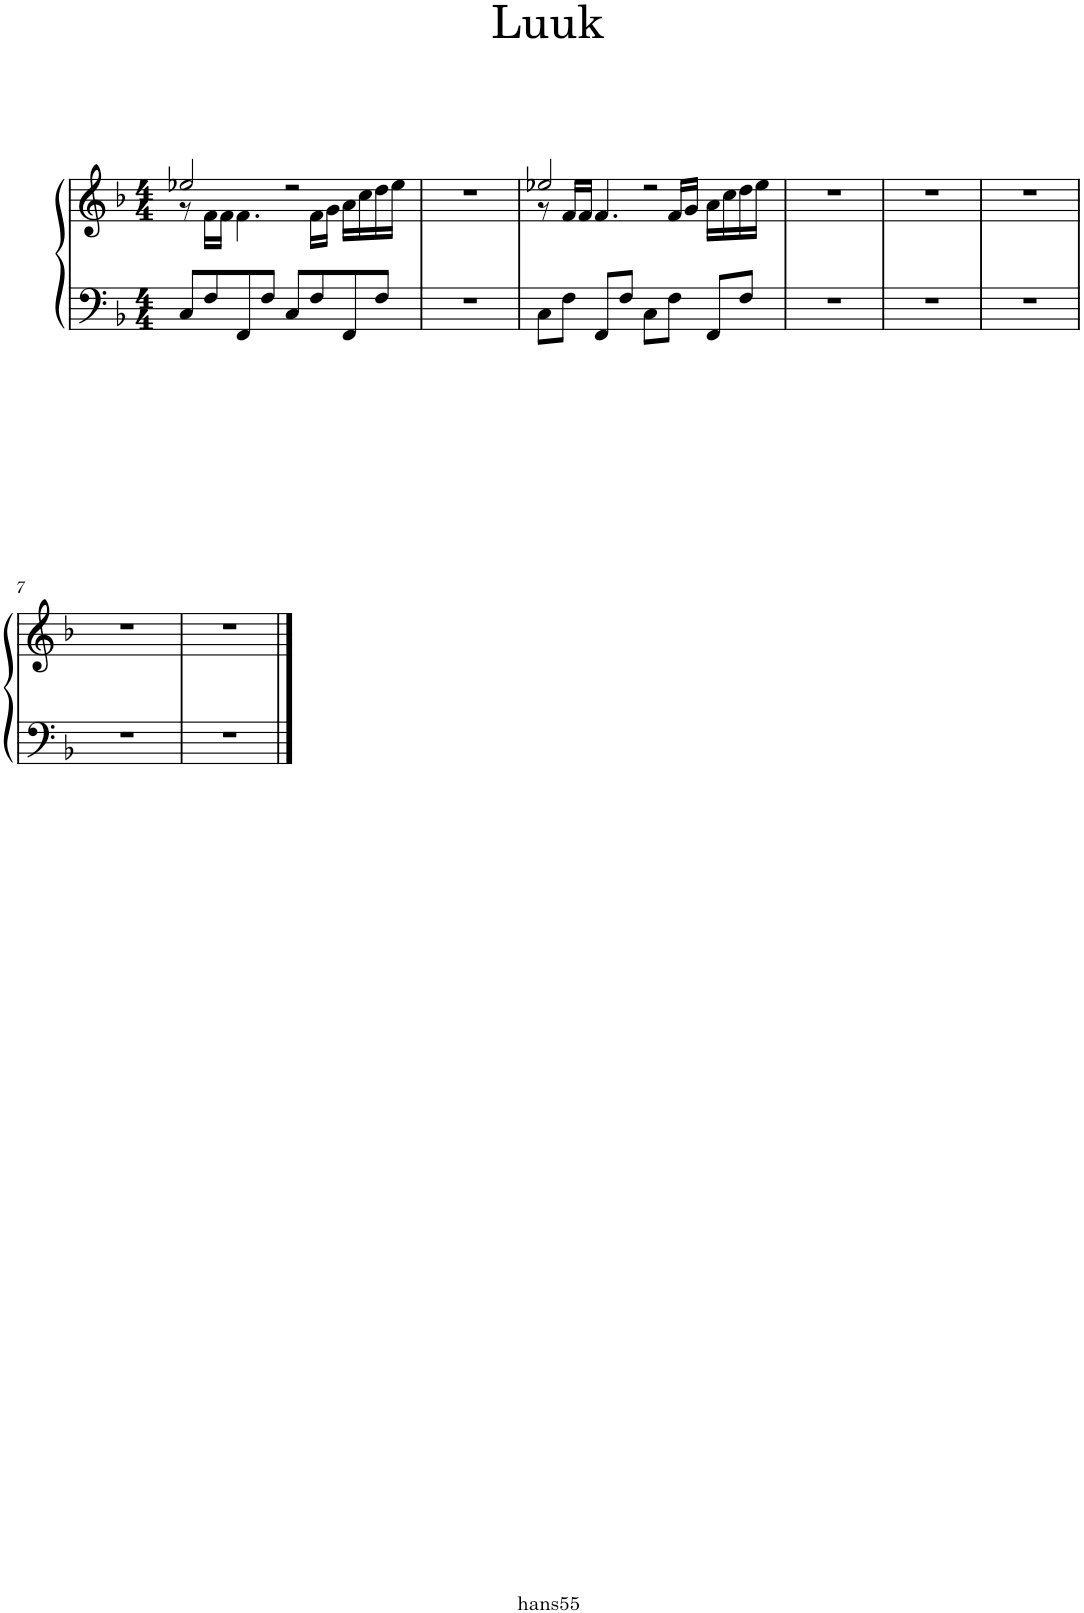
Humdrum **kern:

**kern	**kern
*part1	*part1
*staff2	*staff1
*I"Piano	*
*I'Pno.	*
*clefF4	*clefG2
*k[b-]	*k[b-]
*M4/4	*M4/4
=1	=1
*	*^
8C/L	2ee-X/	8r
8F/	.	16f\LL
.	.	16f\JJ
8FF/	.	4.f\
8F/J	.	.
8C/L	2r	.
8F/	.	16f\LL
.	.	16g\JJ
8FF/	.	16a\LL
.	.	16cc\
8F/J	.	16dd\
.	.	16ee-\JJ
*	*v	*v
=2	=2
1r	1r
=3	=3
*	*^
8C\L	2ee-X/	8r
8F\J	.	16f/LL
.	.	16f/JJ
8FF/L	.	4.f/
8F/J	.	.
8C\L	2r	.
8F\J	.	16f/LL
.	.	16g/JJ
8FF/L	.	16a\LL
.	.	16cc\
8F/J	.	16dd\
.	.	16ee-\JJ
*	*v	*v
=4	=4
1r	1r
=5	=5
1r	1r
=6	=6
1r	1r
!!LO:LB:g=z
=7	=7
1r	1r
=8	=8
1r	1r
==	==
*-	*-
